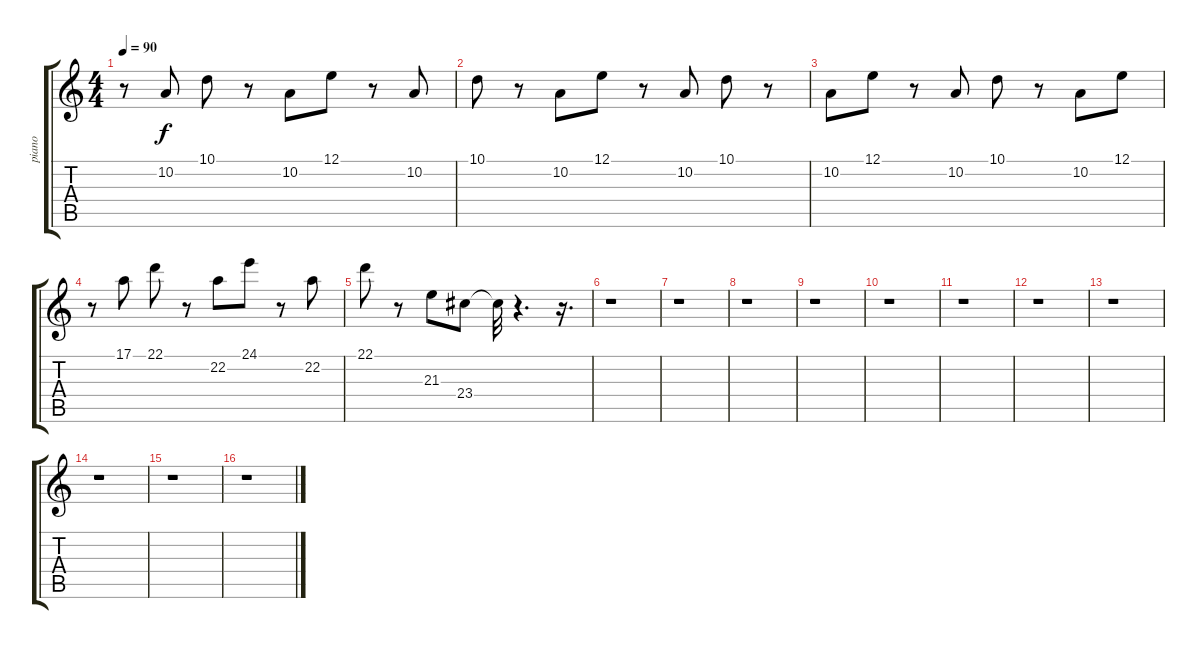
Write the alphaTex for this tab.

\track ("piano" "piano") {instrument brightacousticpiano}
\staff {score tabs}
\tuning (E4 B3 G3 D3 A2 E2) {hide}
\ts (4 4)
\tempo 90
\clef g2
\ks c
r.8{dy f} 10.2.8 10.1.8 r.8 10.2.8 12.1.8 r.8 10.2.8 |
10.1.8 r.8 10.2.8 12.1.8 r.8 10.2.8 10.1.8 r.8 |
10.2.8 12.1.8 r.8 10.2.8 10.1.8 r.8 10.2.8 12.1.8 |
r.8 17.1.8 22.1.8 r.8 22.2.8 24.1.8 r.8 22.2.8 |
22.1.8 r.8 21.3.8 23.4.8 23.4{t}.32 r.4{d} r.16{d} |
r.1 |
r.1 |
r.1 |
r.1 |
r.1 |
r.1 |
r.1 |
r.1 |
r.1 |
r.1 |
r.1
